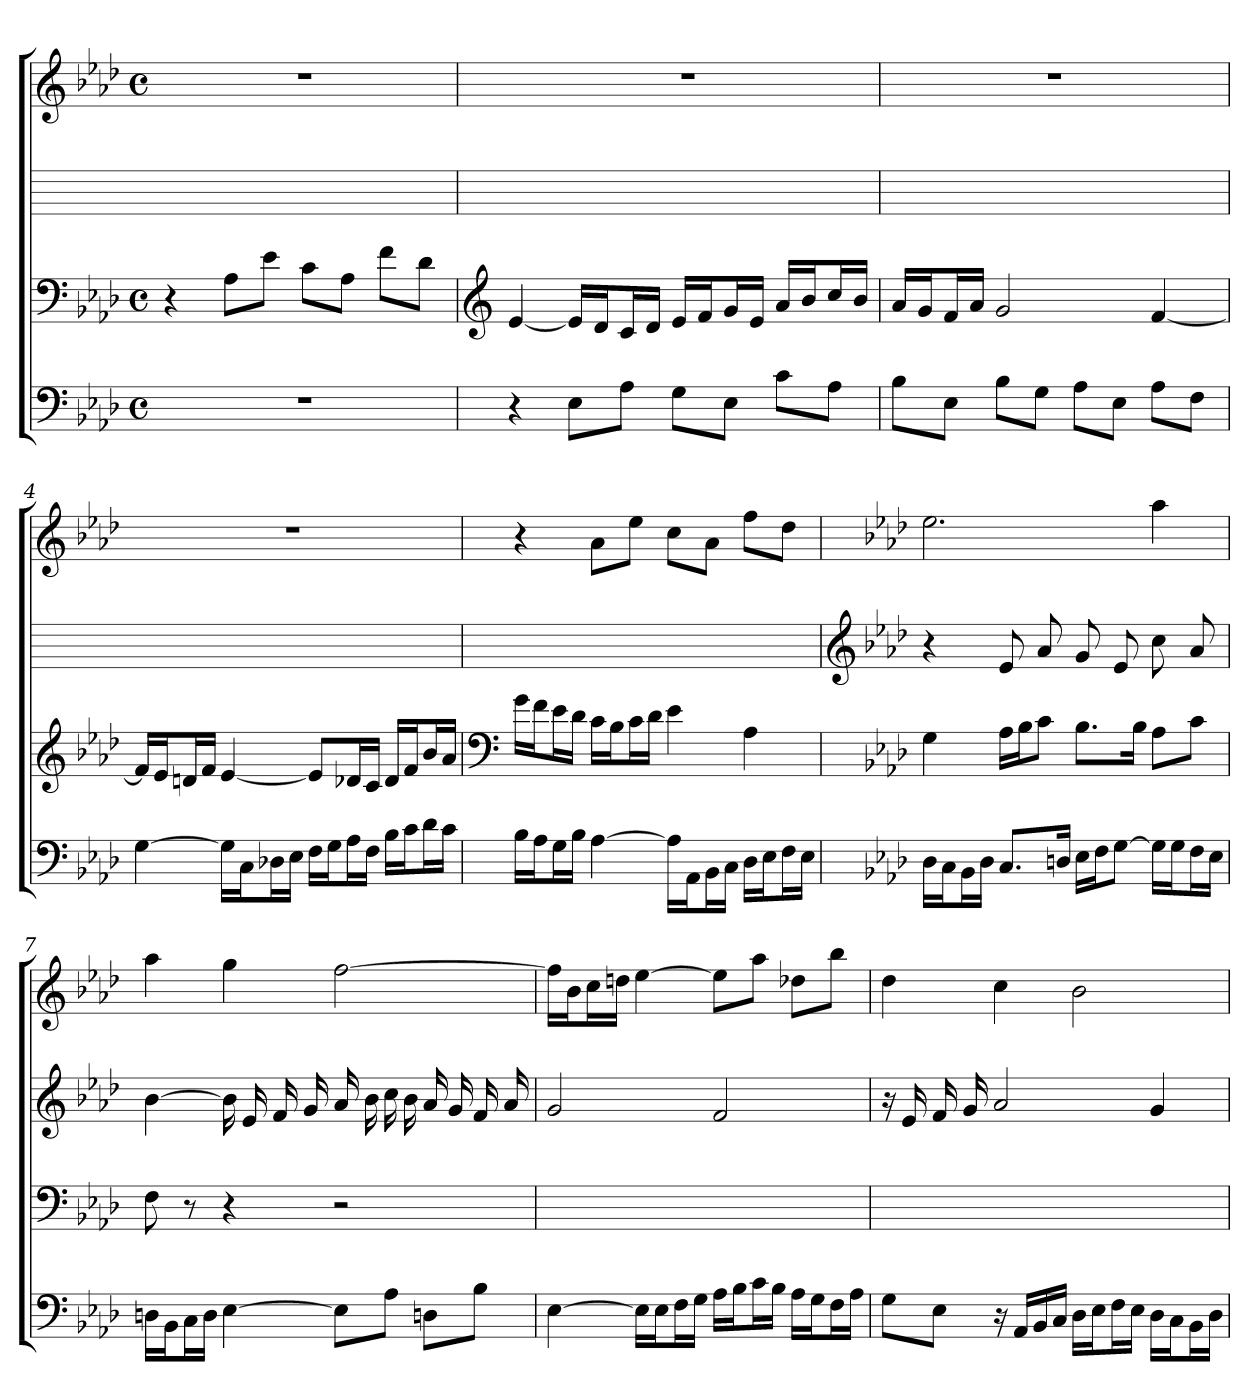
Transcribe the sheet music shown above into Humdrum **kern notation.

**kern	**kern	**kern	**kern
*part4	*part3	*part2	*part1
*staff4	*staff3	*staff2	*staff1
*clefF4	*clefF4	*	*clefG2
*k[b-e-a-d-]	*k[b-e-a-d-]	*	*k[b-e-a-d-]
*A-:	*A-:	*	*A-:
*M4/4	*M4/4	*	*M4/4
*met(c)	*met(c)	*	*met(c)
*MM67	*MM67	*MM67	*MM67
=1	=1	=1	=1
1r	4r	1ryy	1r
.	8A-\L	.	.
.	8e-\J	.	.
.	8c\L	.	.
.	8A-\J	.	.
.	8f\L	.	.
.	8d-\J	.	.
=2	=2	=2	=2
*	*clefG2	*	*
4r	[4e-	1ryy	1r
8E-\L	16e-/LL]	.	.
.	16d-/J	.	.
8A-\J	16c/L	.	.
.	16d-/JJ	.	.
8G\L	16e-/LL	.	.
.	16f/J	.	.
8E-\J	16g/L	.	.
.	16e-/JJ	.	.
8c\L	16a-/LL	.	.
.	16b-/J	.	.
8A-\J	16cc/L	.	.
.	16b-/JJ	.	.
=3	=3	=3	=3
8B-\L	16a-/LL	1ryy	1r
.	16g/J	.	.
8E-\J	16f/L	.	.
.	16a-/JJ	.	.
8B-\L	2g	.	.
8G\J	.	.	.
8A-\L	.	.	.
8E-\J	.	.	.
8A-\L	[4f	.	.
8F\J	.	.	.
=4	=4	=4	=4
[4G	16f/LL]	1ryy	1r
.	16e-/J	.	.
.	16dn/L	.	.
.	16f/JJ	.	.
16G\LL]	[4e-	.	.
16C\J	.	.	.
16D-X\L	.	.	.
16E-\JJ	.	.	.
16F\LL	8e-/L]	.	.
16G\J	.	.	.
16A-\L	16d-X/L	.	.
16F\JJ	16c/JJ	.	.
16B-\LL	16d-/LL	.	.
16c\J	16f/J	.	.
16d-\L	16b-/L	.	.
16c\JJ	16a-/JJ	.	.
=5	=5	=5	=5
*	*clefF4	*	*
16B-\LL	16g\LL	1ryy	4r
16A-\J	16f\J	.	.
16G\L	16e-\L	.	.
16B-\JJ	16d-\JJ	.	.
[4A-	16c\LL	.	8a-\L
.	16B-\J	.	.
.	16c\L	.	8ee-\J
.	16d-\JJ	.	.
16A-\LL]	4e-	.	8cc\L
16AA-\J	.	.	.
16BB-\L	.	.	8a-\J
16C\JJ	.	.	.
16D-\LL	4A-	.	8ff\L
16E-\J	.	.	.
16F\L	.	.	8dd-\J
16E-\JJ	.	.	.
=6	=6	=6	=6
*	*	*clefG2	*
*	*	*k[b-e-a-d-]	*
16D-\LL	4G	4r	2.ee-
16C\J	.	.	.
16BB-\L	.	.	.
16D-\JJ	.	.	.
8.C/L	16A-\LL	8e-	.
.	16B-\J	.	.
.	8c\J	8a-	.
16Dn/Jk	.	.	.
16E-\LL	8.B-\L	8g	.
16F\J	.	.	.
[8G\J	.	8e-	.
.	16B-\Jk	.	.
16G\LL]	8A-\L	8cc	4aa-
16G\J	.	.	.
16F\L	8c\J	8a-	.
16E-\JJ	.	.	.
=7	=7	=7	=7
16Dn\LL	8F	[4b-	4aa-
16BB-\J	.	.	.
16C\L	8r	.	.
16D\JJ	.	.	.
[4E-	4r	16b-]	4gg
.	.	16e-	.
.	.	16f	.
.	.	16g	.
8E-\L]	2r	16a-	[2ff
.	.	16b-	.
8A-\J	.	16cc	.
.	.	16b-	.
8Dn\L	.	16a-	.
.	.	16g	.
8B-\J	.	16f	.
.	.	16a-	.
=8	=8	=8	=8
[4E-	1ryy	2g	16ff\LL]
.	.	.	16b-\J
.	.	.	16cc\L
.	.	.	16ddn\JJ
16E-\LL]	.	.	[4ee-
16E-\J	.	.	.
16F\L	.	.	.
16G\JJ	.	.	.
16A-\LL	.	2f	8ee-\L]
16B-\J	.	.	.
16c\L	.	.	8aa-\J
16B-\JJ	.	.	.
16A-\LL	.	.	8dd-X\L
16G\J	.	.	.
16F\L	.	.	8bb-\J
16A-\JJ	.	.	.
=9	=9	=9	=9
8G\L	1ryy	16r	4dd-
.	.	16e-	.
8E-\J	.	16f	.
.	.	16g	.
16r	.	2a-	4cc
16AA-/LL	.	.	.
16BB-/	.	.	.
16C/JJ	.	.	.
16D-\LL	.	.	2b-
16E-\J	.	.	.
16F\L	.	.	.
16E-\JJ	.	.	.
16D-\LL	.	4g	.
16C\J	.	.	.
16BB-\L	.	.	.
16D-\JJ	.	.	.
=	=	=	=
*-	*-	*-	*-
